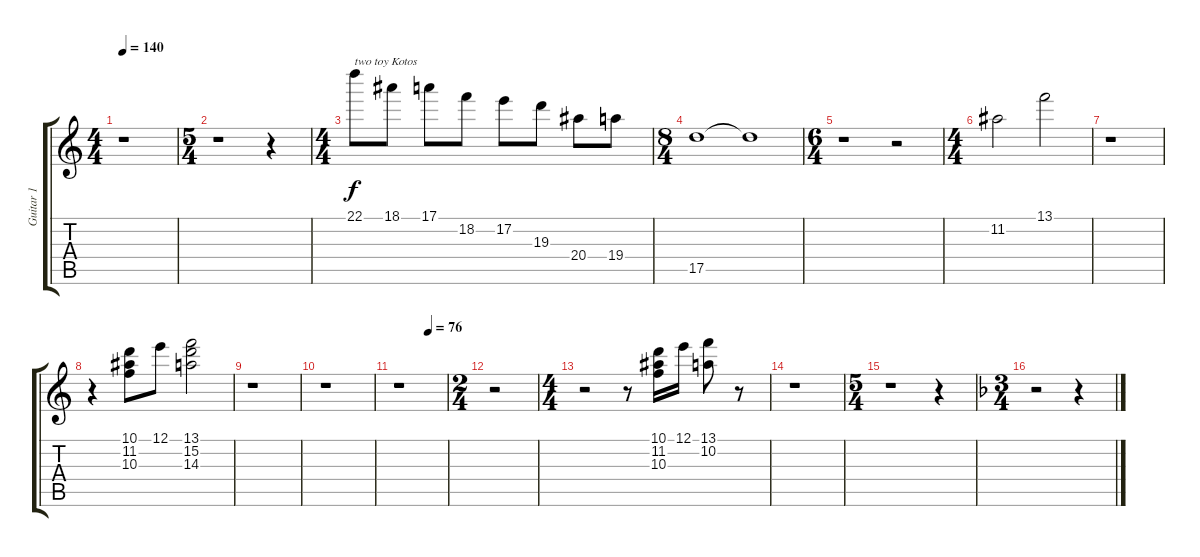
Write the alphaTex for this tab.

\track ("Guitar 1" "Guitar 1") {instrument distortionguitar}
\staff {score tabs}
\tuning (E4 B3 G3 D3 A2 E2) {hide}
\ts (4 4)
\tempo 140
\clef g2
\ks c
r.1{dy f} |
\ts (5 4)
r.1 r.4 |
\ts (4 4)
22.1.8{txt "two toy Kotos" instrument koto} 18.1.8 17.1.8 18.2.8 17.2.8 19.3.8 20.4.8 19.4.8 |
\ts (8 4)
17.5.1 17.5{t}.1 |
\ts (6 4)
r.1 r.2 |
\ts (4 4)
11.2.2 13.1.2 |
r.1 |
r.4 (10.1 11.2 10.3).8 12.1.8 (13.1 15.2 14.3).2 |
r.1 |
r.1 |
\tempo (76 0.625)
r.1 |
\ts (2 4)
r.2 |
\ts (4 4)
r.2 r.8 (10.1 11.2 10.3).16 12.1.16 (13.1 10.2).8 r.8 |
r.1 |
\ts (5 4)
r.1 r.4 |
\ts (3 4)
\ks f
r.2 r.4
